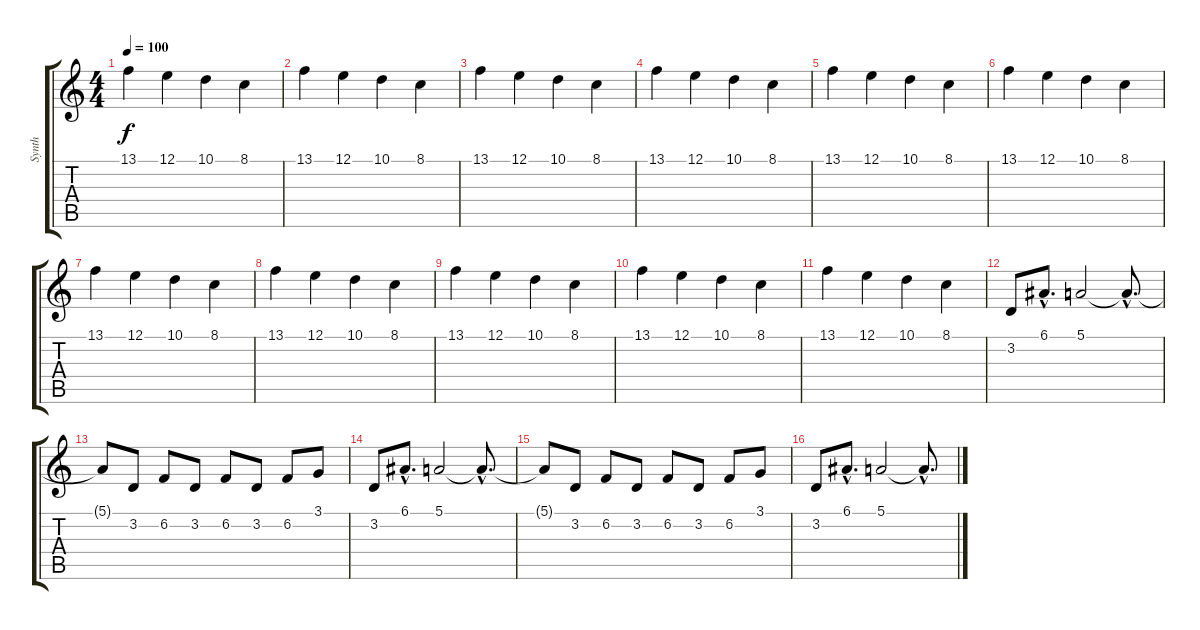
\track ("Synth" "Synth") {instrument stringensemble2}
\staff {score tabs}
\tuning (E4 B3 G3 D3 A2 E2) {hide}
\ts (4 4)
\tempo 100
\clef g2
\ks c
13.1.4{dy f} 12.1.4 10.1.4 8.1.4 |
13.1.4 12.1.4 10.1.4 8.1.4 |
13.1.4 12.1.4 10.1.4 8.1.4 |
13.1.4 12.1.4 10.1.4 8.1.4 |
13.1.4 12.1.4 10.1.4 8.1.4 |
13.1.4 12.1.4 10.1.4 8.1.4 |
13.1.4 12.1.4 10.1.4 8.1.4 |
13.1.4 12.1.4 10.1.4 8.1.4 |
13.1.4 12.1.4 10.1.4 8.1.4 |
13.1.4 12.1.4 10.1.4 8.1.4 |
13.1.4 12.1.4 10.1.4 8.1.4 |
3.2.8 6.1{hac}.8{d} 5.1.2 5.1{hac t}.8{d} |
5.1{t}.8 3.2.8 6.2.8 3.2.8 6.2.8 3.2.8 6.2.8 3.1.8 |
3.2.8 6.1{hac}.8{d} 5.1.2 5.1{hac t}.8{d} |
5.1{t}.8 3.2.8 6.2.8 3.2.8 6.2.8 3.2.8 6.2.8 3.1.8 |
3.2.8 6.1{hac}.8{d} 5.1.2 5.1{hac t}.8{d}
